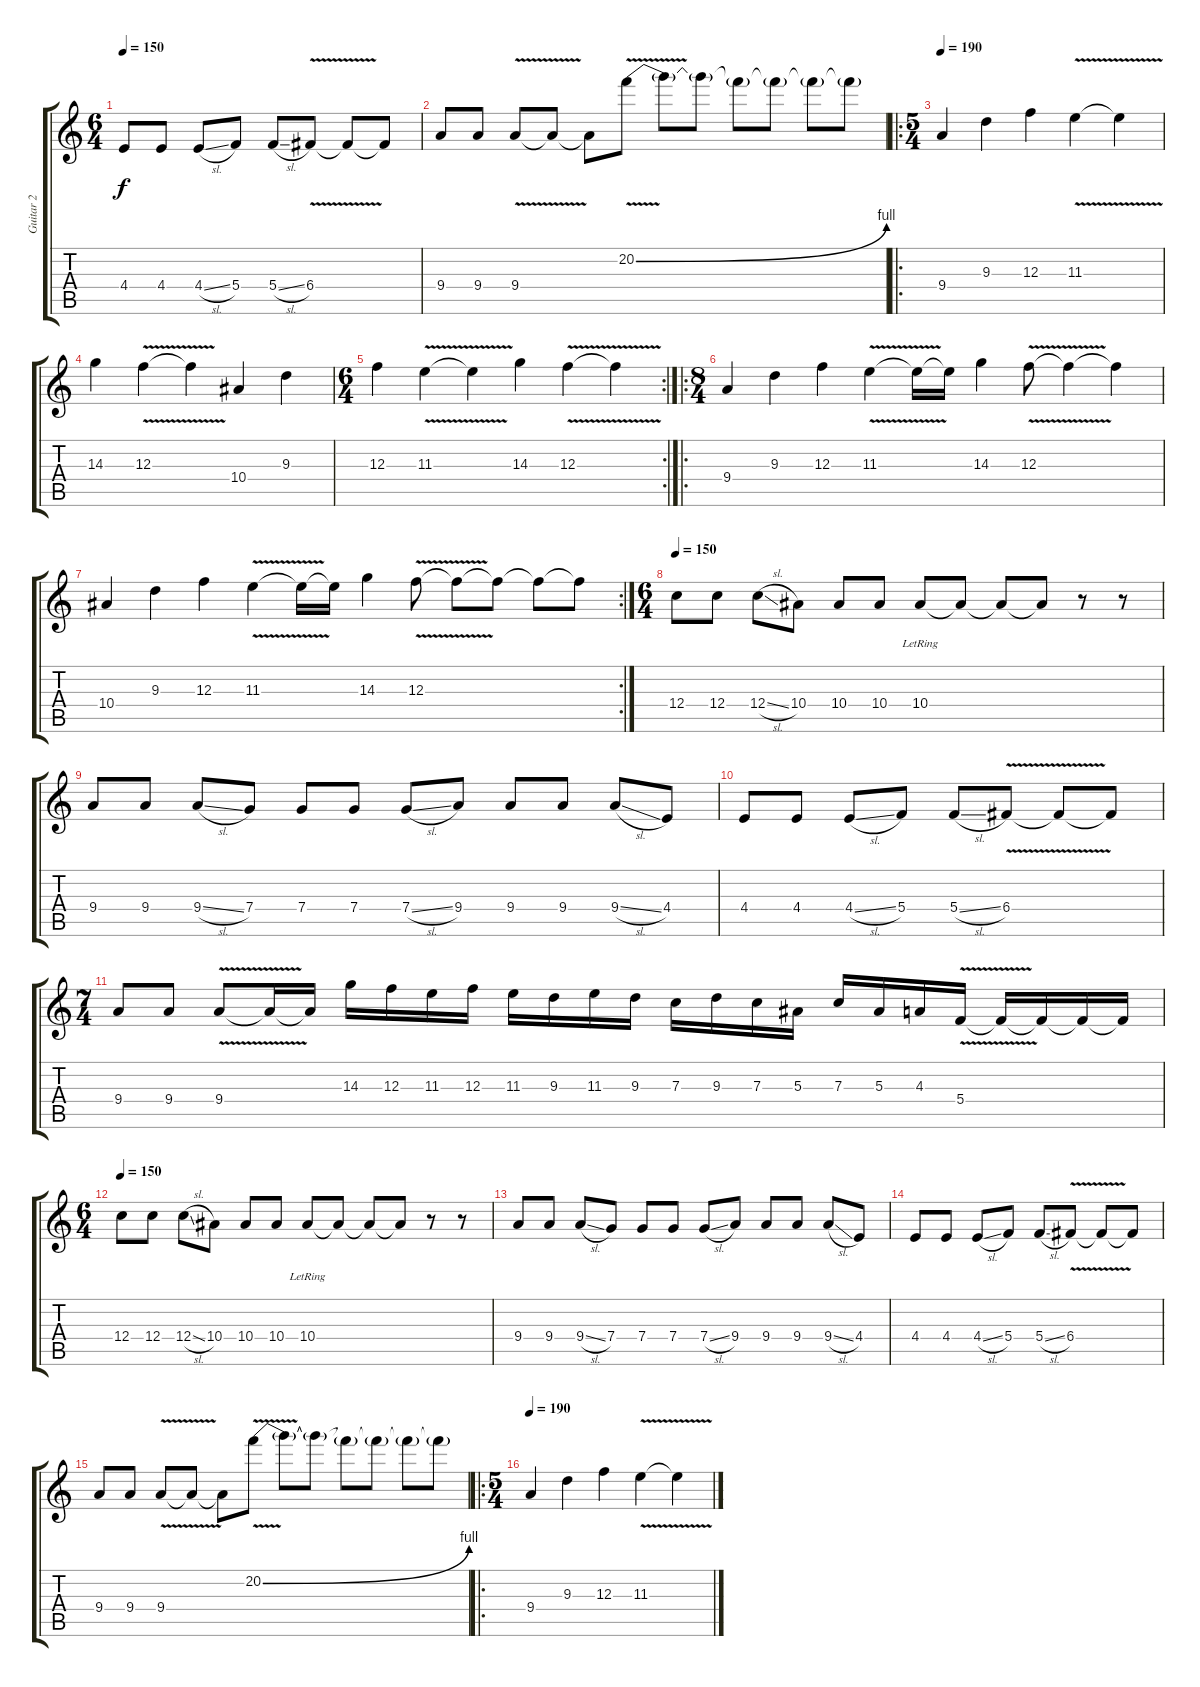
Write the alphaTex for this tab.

\track ("Guitar 2" "Guitar 2") {instrument distortionguitar}
\staff {score tabs}
\tuning (D4 A3 F3 C3 G2 D2) {hide}
\ts (6 4)
\tempo 150
\clef g2
\ks c
4.4.8{dy f} 4.4.8 4.4{sl}.8 5.4.8 5.4{sl}.8 6.4{v}.8 6.4{t}.8 6.4{t}.8 |
9.4.8 9.4.8 9.4{v}.8 9.4{t}.8 9.4{t}.8 20.2{be (bend 0 0 60 4) v}.8 20.2{t}.8 20.2{t}.8 20.2{t}.8 20.2{t}.8 20.2{t}.8 20.2{t}.8 |
\ro
\ts (5 4)
\tempo 190
9.4.4 9.3.4 12.3.4 11.3{v}.4 11.3{t}.4 |
14.3.4 12.3{v}.4 12.3{t}.4 10.4.4 9.3.4 |
\rc 2
\ts (6 4)
12.3.4 11.3{v}.4 11.3{t}.4 14.3.4 12.3{v}.4 12.3{t}.4 |
\ro
\ts (8 4)
9.4.4 9.3.4 12.3.4 11.3{v}.4 11.3{t}.16 11.3{t}.16 14.3.4 12.3{v}.8 12.3{t}.4 12.3{t}.4 |
\rc 2
10.4.4 9.3.4 12.3.4 11.3{v}.4 11.3{t}.16 11.3{t}.16 14.3.4 12.3{v}.8 12.3{t}.8 12.3{t}.8 12.3{t}.8 12.3{t}.8 |
\ts (6 4)
\tempo 150
12.4.8 12.4.8 12.4{sl}.8 10.4.8 10.4.8 10.4.8 10.4{lr}.8 10.4{t}.8 10.4{t}.8 10.4{t}.8 r.8 r.8 |
9.4.8 9.4.8 9.4{sl}.8 7.4.8 7.4.8 7.4.8 7.4{sl}.8 9.4.8 9.4.8 9.4.8 9.4{sl}.8 4.4.8 |
4.4.8 4.4.8 4.4{sl}.8 5.4.8 5.4{sl}.8 6.4{v}.8 6.4{t}.8 6.4{t}.8 |
\ts (7 4)
9.4.8 9.4.8 9.4{v}.8 9.4{t}.16 9.4{t}.16 14.3.16 12.3.16 11.3.16 12.3.16 11.3.16 9.3.16 11.3.16 9.3.16 7.3.16 9.3.16 7.3.16 5.3.16 7.3.16 5.3.16 4.3.16 5.4{v}.16 5.4{t}.16 5.4{t}.16 5.4{t}.16 5.4{t}.16 |
\ts (6 4)
\tempo 150
12.4.8 12.4.8 12.4{sl}.8 10.4.8 10.4.8 10.4.8 10.4{lr}.8 10.4{t}.8 10.4{t}.8 10.4{t}.8 r.8 r.8 |
9.4.8 9.4.8 9.4{sl}.8 7.4.8 7.4.8 7.4.8 7.4{sl}.8 9.4.8 9.4.8 9.4.8 9.4{sl}.8 4.4.8 |
4.4.8 4.4.8 4.4{sl}.8 5.4.8 5.4{sl}.8 6.4{v}.8 6.4{t}.8 6.4{t}.8 |
9.4.8 9.4.8 9.4{v}.8 9.4{t}.8 9.4{t}.8 20.2{be (bend 0 0 60 4) v}.8 20.2{t}.8 20.2{t}.8 20.2{t}.8 20.2{t}.8 20.2{t}.8 20.2{t}.8 |
\ro
\ts (5 4)
\tempo 190
9.4.4 9.3.4 12.3.4 11.3{v}.4 11.3{t}.4
